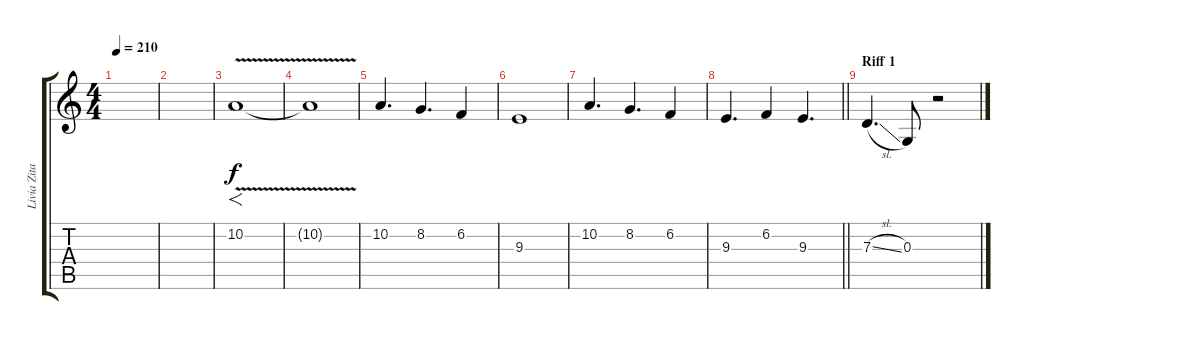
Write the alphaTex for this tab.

\track ("Livia Zita" "Livia Zita") {instrument choiraahs}
\staff {score tabs}
\tuning (E4 B3 G3 D3 A2 E2) {hide}
\ts (4 4)
\tempo 210
\clef g2
\ks c
|
|
10.2{v}.1{f} |
10.2{t}.1 |
10.2.4{d} 8.2.4{d} 6.2.4 |
9.3.1 |
10.2.4{d} 8.2.4{d} 6.2.4 |
\barLineRight lightlight
9.3.4{d} 6.2.4 9.3.4{d} |
\section ("" "Riff 1")
7.3{sl}.4{d} 0.3.8 r.2
